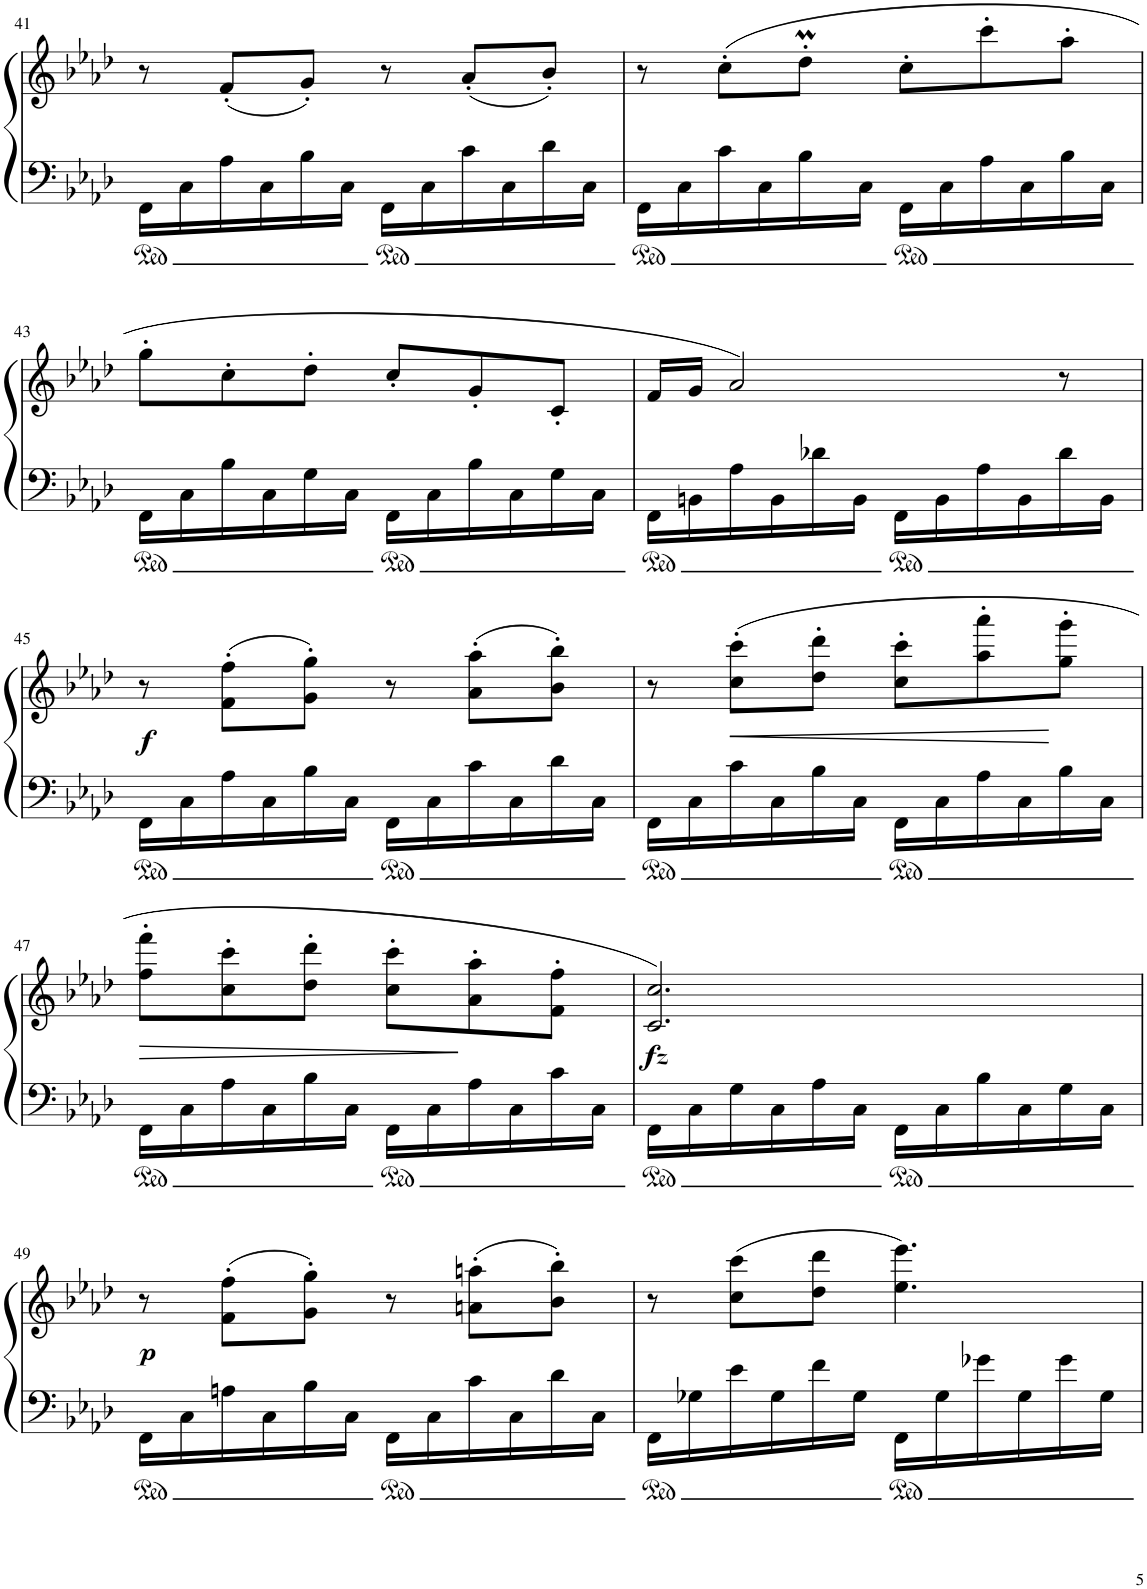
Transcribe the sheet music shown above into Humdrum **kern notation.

**kern	**kern	**dynam
*part1	*part1	*part1
*staff2	*staff1	*staff1/2
*I"Piano	*	*
*I'Pno	*	*
!!LO:PB:g=z
*clefF4	*clefG2	*
*k[b-e-a-d-]	*k[b-e-a-d-]	*
*M6/8	*M6/8	*
=41	=41	=41
16FF\LL	8r	.
16C\	.	.
16A-\	(8f'/L	.
16C\	.	.
16B-\	8g'/J)	.
16C\JJ	.	.
16FF\LL	8r	.
16C\	.	.
16c\	(8a-'/L	.
16C\	.	.
16d-\	8b-'/J)	.
16C\JJ	.	.
=42	=42	=42
*	*^	*
16FF\LL	8r	32ryy	.
*	*v	*v	*
16C\	.	.
16c\	(>8cc'\L	.
16C\	.	.
16B-\	8dd-M'\J	.
*	*^	*
.	.	32ee-!	.
16C\JJ	.	16dd-!	.
16FF\LL	8cc'\L	4.ryy	.
16C\	.	.	.
16A-\	8ccc'\	.	.
16C\	.	.	.
16B-\	8aa-'\J	.	.
16C\JJ	.	.	.
*	*v	*v	*
!!LO:LB:g=z
=43	=43	=43
16FF\LL	8gg'\L	.
16C\	.	.
16B-\	8cc'\	.
16C\	.	.
16G\	8dd-'\J	.
16C\JJ	.	.
16FF\LL	8cc'/L	.
16C\	.	.
16B-\	8g'/	.
16C\	.	.
16G\	8c'/J	.
16C\JJ	.	.
=44	=44	=44
16FF\LL	16f/LL	.
16BBn\	16g/JJ	.
16A-\	2a-/)	.
16BB\	.	.
16d-X\	.	.
16BB\JJ	.	.
16FF\LL	.	.
16BB\	.	.
16A-\	.	.
16BB\	.	.
16d-\	8r	.
16BB\JJ	.	.
!!LO:LB:g=z
=45	=45	=45
!	!	!LO:DY:b
16FF\LL	8r	f
16C\	.	.
16A-\	(8f\' 8ff\'L	.
16C\	.	.
16B-\	8g\' 8gg\'J)	.
16C\JJ	.	.
16FF\LL	8r	.
16C\	.	.
16c\	(8a-\' 8aa-\'L	.
16C\	.	.
16d-\	8b-\' 8bb-\'J)	.
16C\JJ	.	.
=46	=46	=46
16FF\LL	8r	.
16C\	.	.
!	!	!LO:HP:b
16c\	(8cc\' 8ccc\'L	<
16C\	.	.
16B-\	8dd-\' 8ddd-\'J	.
16C\JJ	.	.
16FF\LL	8cc\' 8ccc\'L	.
16C\	.	.
16A-\	8aa-\' 8aaa-\'	.
16C\	.	.
16B-\	8gg\' 8ggg\'J	[
16C\JJ	.	.
!!LO:LB:g=z
=47	=47	=47
!	!	!LO:HP:b
16FF\LL	8ff\' 8fff\'L	>
16C\	.	.
16A-\	8cc\' 8ccc\'	.
16C\	.	.
16B-\	8dd-\' 8ddd-\'J	.
16C\JJ	.	.
16FF\LL	8cc\' 8ccc\'L	.
16C\	.	.
16A-\	8a-\' 8aa-\'	]
16C\	.	.
16c\	8f\' 8ff\'J	.
16C\JJ	.	.
=48	=48	=48
!	!	!LO:DY:b
16FF\LL	2.c/ 2.cc/)	fz
16C\	.	.
16G\	.	.
16C\	.	.
16A-\	.	.
16C\JJ	.	.
16FF\LL	.	.
16C\	.	.
16B-\	.	.
16C\	.	.
16G\	.	.
16C\JJ	.	.
!!LO:LB:g=z
=49	=49	=49
!	!	!LO:DY:b
16FF\LL	8r	p
16C\	.	.
16An\	(8f\' 8ff\'L	.
16C\	.	.
16B-\	8g\' 8gg\'J)	.
16C\JJ	.	.
16FF\LL	8r	.
16C\	.	.
16c\	(8an\' 8aan\'L	.
16C\	.	.
16d-\	8b-\' 8bb-\'J)	.
16C\JJ	.	.
=50	=50	=50
16FF\LL	8r	.
16G-X\	.	.
16e-\	(8cc\ 8ccc\L	.
16G-\	.	.
16f\	8dd-\ 8ddd-\J	.
16G-\JJ	.	.
16FF\LL	4.ee-\ 4.eee-\)	.
16G-\	.	.
16g-X\	.	.
16G-\	.	.
16g-\	.	.
16G-\JJ	.	.
=	=	=
*-	*-	*-
